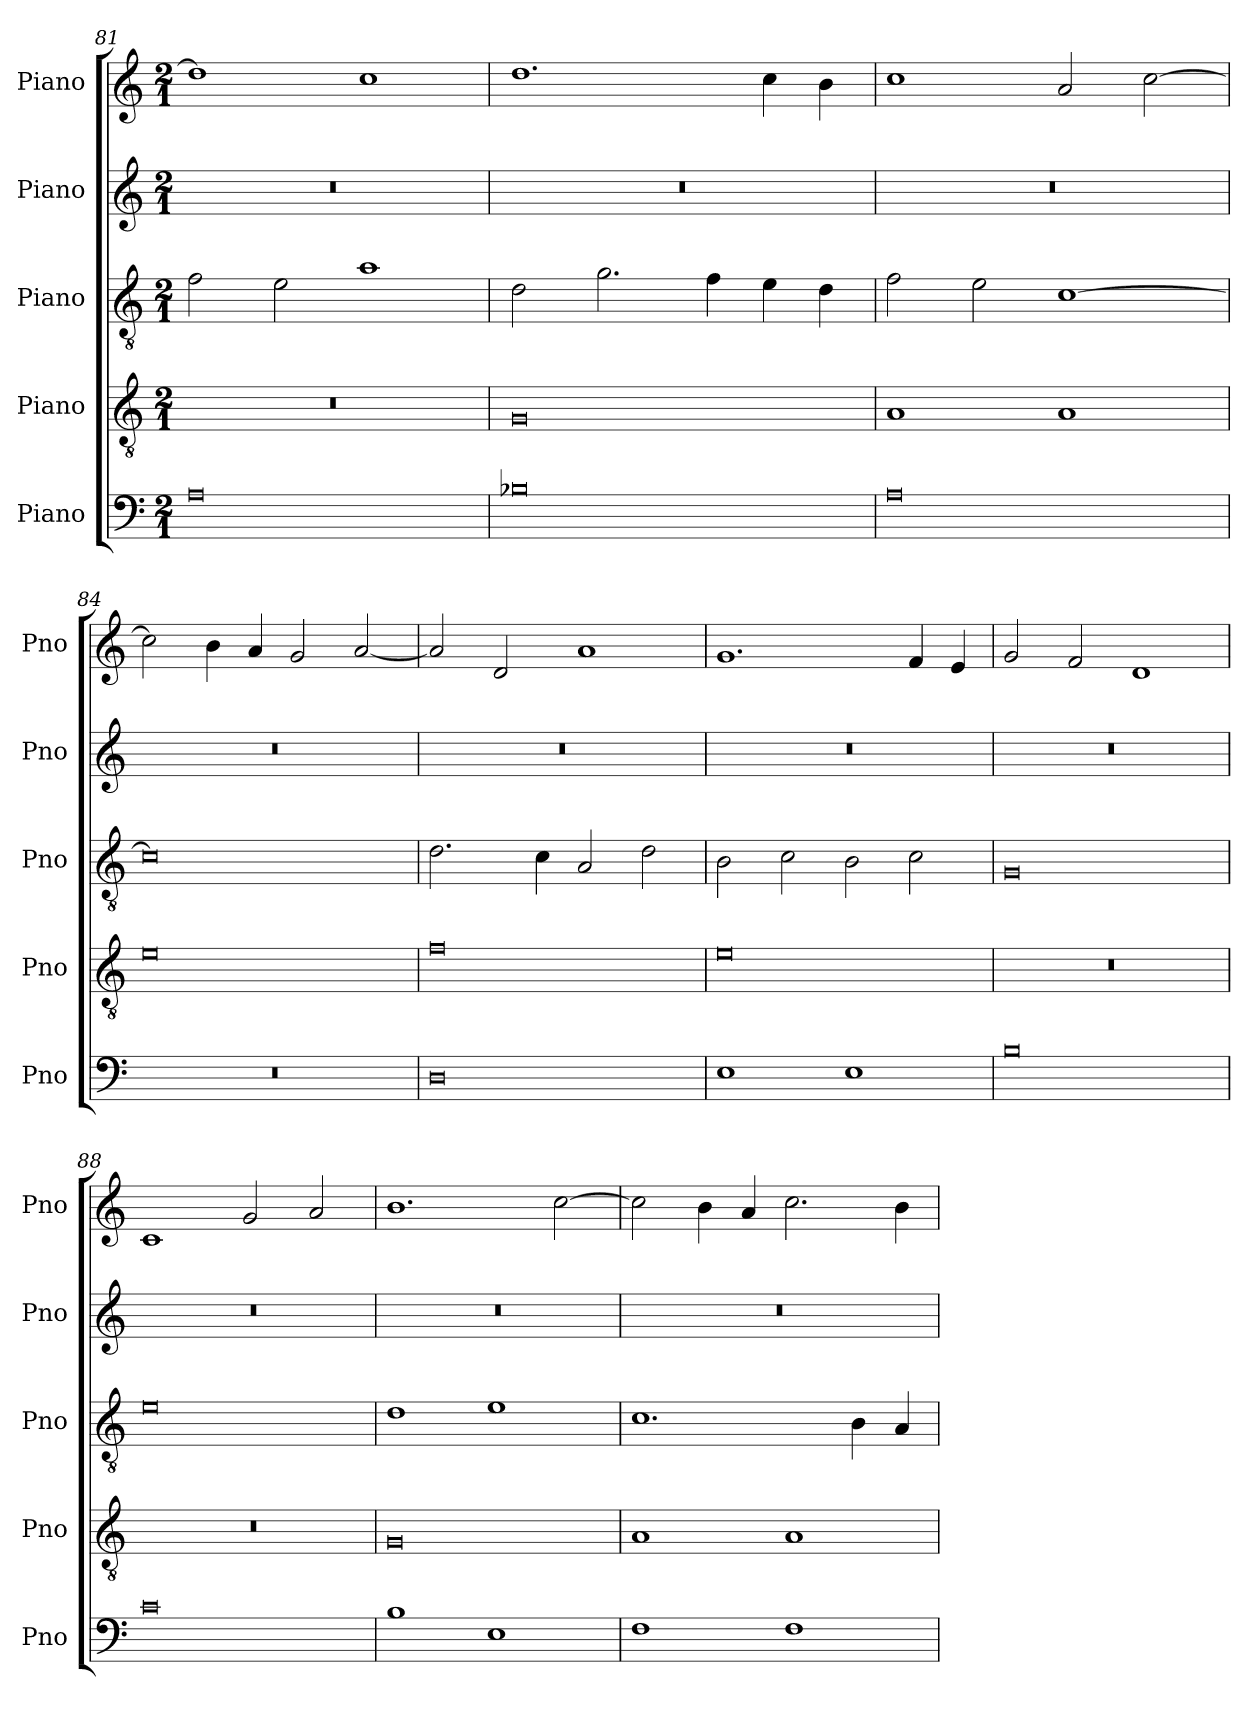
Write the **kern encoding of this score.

**kern	**kern	**kern	**kern	**kern
*part5	*part4	*part3	*part2	*part1
*staff5	*staff4	*staff3	*staff2	*staff1
*I"Piano	*I"Piano	*I"Piano	*I"Piano	*I"Piano
*I'Pno	*I'Pno	*I'Pno	*I'Pno	*I'Pno
!!LO:LB:g=z
*clefF4	*clefGv2	*clefGv2	*clefG2	*clefG2
*k[]	*k[]	*k[]	*k[]	*k[]
*M2/1	*M2/1	*M2/1	*M2/1	*M2/1
=81	=81	=81	=81	=81
0A	0r	2f\	0r	1dd]
.	.	2e\	.	.
.	.	1a	.	1cc
=82	=82	=82	=82	=82
0B-X	0G	2d\	0r	1.dd
.	.	2.g\	.	.
.	.	4f\	.	.
.	.	4e\	.	4cc\
.	.	4d\	.	4b\
=83	=83	=83	=83	=83
0A	1A	2f\	0r	1cc
.	.	2e\	.	.
.	1A	[1c	.	2a/
.	.	.	.	[2cc\
=84	=84	=84	=84	=84
0r	0e	0c]	0r	2cc\]
.	.	.	.	4b\
.	.	.	.	4a/
.	.	.	.	2g/
.	.	.	.	[2a/
!!LO:LB:g=z
=85	=85	=85	=85	=85
0D	0f	2.d\	0r	2a/]
.	.	.	.	2d/
.	.	4c\	.	.
.	.	2A/	.	1a
.	.	2d\	.	.
=86	=86	=86	=86	=86
1E	0e	2B\	0r	1.g
.	.	2c\	.	.
1E	.	2B\	.	.
.	.	2c\	.	4f/
.	.	.	.	4e/
=87	=87	=87	=87	=87
0B	0r	0G	0r	2g/
.	.	.	.	2f/
.	.	.	.	1d
=88	=88	=88	=88	=88
0c	0r	0e	0r	1c
.	.	.	.	2g/
.	.	.	.	2a/
!!LO:PB:g=z
=89	=89	=89	=89	=89
1B	0G	1d	0r	1.b
1E	.	1e	.	.
.	.	.	.	[2cc\
=90	=90	=90	=90	=90
1F	1A	1.c	0r	2cc\]
.	.	.	.	4b\
.	.	.	.	4a/
1F	1A	.	.	2.cc\
.	.	4B\	.	.
.	.	4A/	.	4b\
=	=	=	=	=
*-	*-	*-	*-	*-
